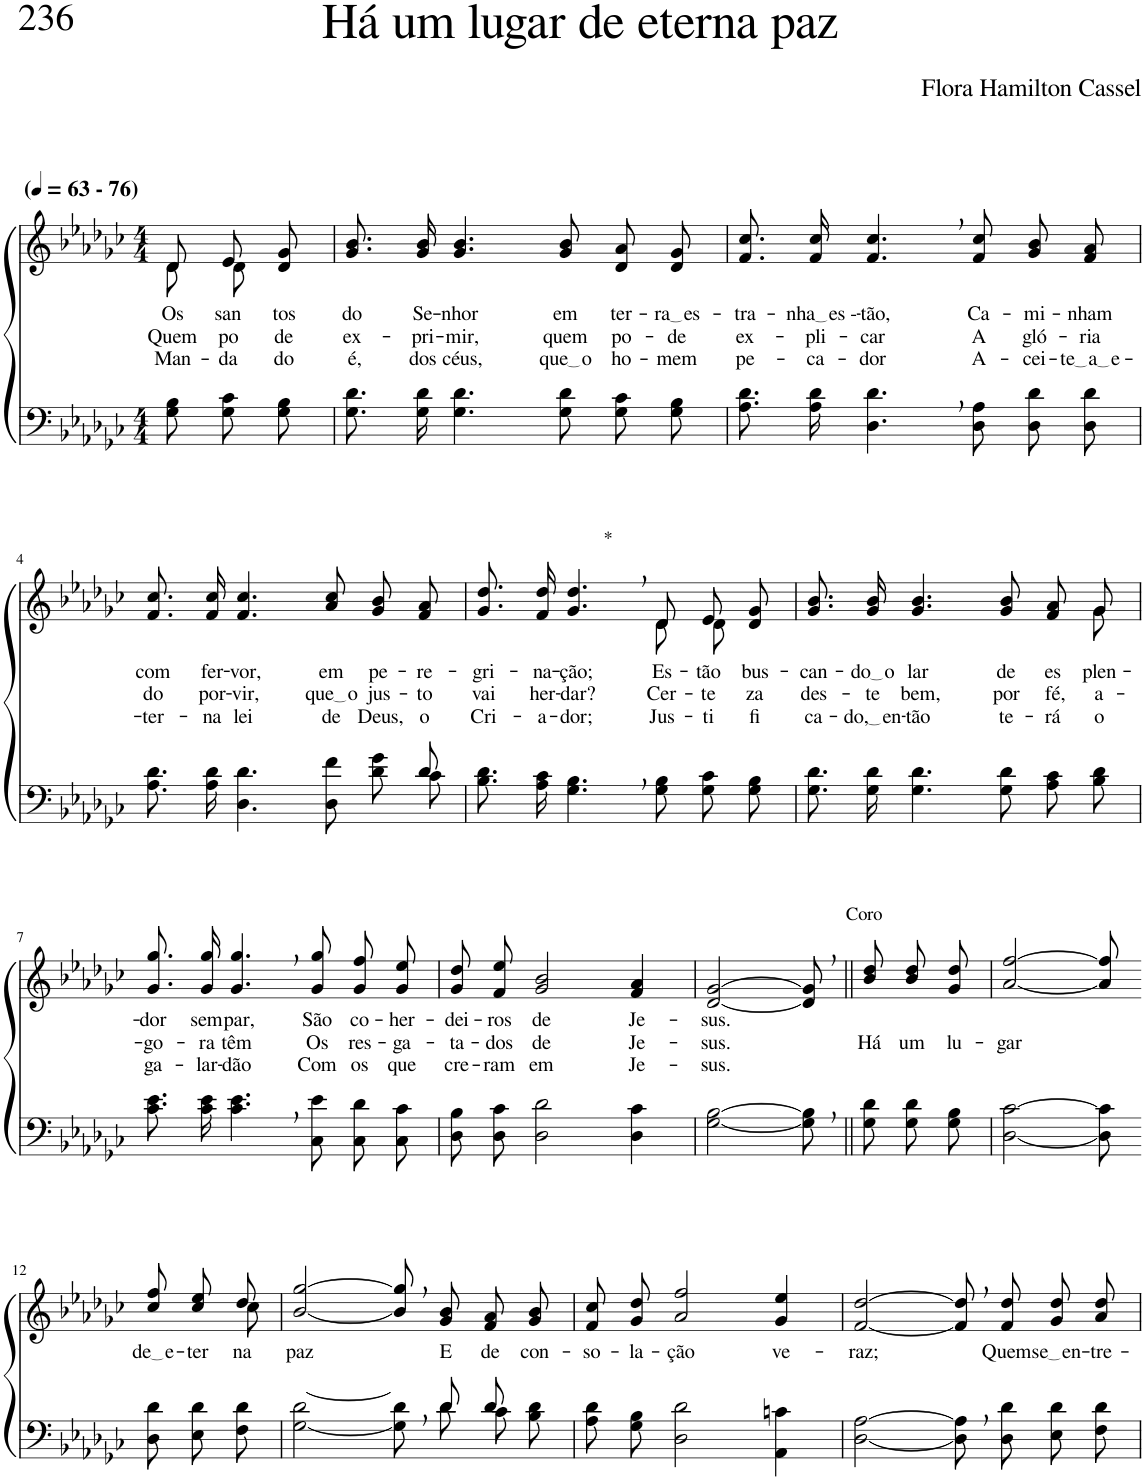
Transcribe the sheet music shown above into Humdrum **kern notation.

**kern	**kern	**text	**text	**text
*part2	*part1	*part1	*part1	*part1
*staff2	*staff1	*staff1	*staff1	*staff1
*I"Parte III e IV	*I"Parte I e II	*	*	*
*clefF4	*clefG2	*	*	*
*Trd2c3	*Trd2c3	*	*	*
*k[b-e-a-d-g-c-]	*k[b-e-a-d-g-c-]	*	*	*
*M4/4	*M4/4	*	*	*
*MM63	*MM63	*	*	*
=1	=1	=1	=1	=1
*	*^	*	*	*
!	!LO:TX:a:B:t=(	!	!	!	!
!	!LO:TX:a:B:t=- 76)	!	!	!	!
!	!	!	!LO:LY:b	!LO:LY:b	!LO:LY:b
8G-\ 8B-\	8d-/	8d-\	Os	Quem	Man-
!	!	!	!LO:LY:b	!LO:LY:b	!LO:LY:b
8G-\ 8c-\L	8e-/L	8d-\	san-	po-	-da-
!	!	!	!LO:LY:b	!LO:LY:b	!LO:LY:b
8G-\ 8B-\J	8d-/ 8g-/J	8ryy	-tos	-de	-do
=2	=2	=2	=2	=2	=2
!	!	!	!LO:LY:b	!LO:LY:b	!LO:LY:b
*	*v	*v	*	*	*
8.G-\ 8.d-\L	8.g-/ 8.b-/L	do	ex-	é,
!	!	!LO:LY:b	!LO:LY:b	!LO:LY:b
16G-\ 16d-\Jk	16g-/ 16b-/Jk	Se-	-pri-	dos
!	!	!LO:LY:b	!LO:LY:b	!LO:LY:b
4.G-\ 4.d-\	4.g-/ 4.b-/	-nhor	-mir,	céus,
!	!	!LO:LY:b	!LO:LY:b	!LO:LY:b
8G-\ 8d-\	8g-/ 8b-/	em	quem	que o
!	!	!LO:LY:b	!LO:LY:b	!LO:LY:b
8G-\ 8c-\L	8d-/ 8a-/L	ter-	po-	ho-
!	!	!LO:LY:b	!LO:LY:b	!LO:LY:b
8G-\ 8B-\J	8d-/ 8g-/J	ra es	-de	-mem
=3	=3	=3	=3	=3
!	!	!LO:LY:b	!LO:LY:b	!LO:LY:b
8.A-\ 8.d-\L	8.f/ 8.cc-/L	-tra-	ex-	pe-
!	!	!LO:LY:b	!LO:LY:b	!LO:LY:b
16A-\ 16d-\Jk	16f/ 16cc-/Jk	nha es -	-pli-	-ca-
!	!	!LO:LY:b	!LO:LY:b	!LO:LY:b
4.D-\, 4.d-\,	4.f/, 4.cc-/,	-tão,	-car	-dor
!	!	!LO:LY:b	!LO:LY:b	!LO:LY:b
8D-\ 8A-\	8f/ 8cc-/	Ca-	A	A-
!	!	!LO:LY:b	!LO:LY:b	!LO:LY:b
8D-\ 8d-\L	8g-/ 8b-/L	-mi-	gló-	-cei-
!	!	!LO:LY:b	!LO:LY:b	!LO:LY:b
8D-\ 8d-\J	8f/ 8a-/J	-nham	-ria	te a e
!!LO:LB:g=z
=4	=4	=4	=4	=4
*^	*	*	*	*
!	!	!	!LO:LY:b	!LO:LY:b	!LO:LY:b
2..ryy	8.A-\ 8.d-\L	8.f/ 8.cc-/L	com	do	-ter-
!	!	!	!LO:LY:b	!LO:LY:b	!LO:LY:b
.	16A-\ 16d-\Jk	16f/ 16cc-/Jk	fer-	por-	-na
!	!	!	!LO:LY:b	!LO:LY:b	!LO:LY:b
.	4.D-\ 4.d-\	4.f/ 4.cc-/	-vor,	-vir,	lei
!	!	!	!LO:LY:b	!LO:LY:b	!LO:LY:b
.	8D-\ 8f\	8a-/ 8cc-/	em	que o	de
!	!	!	!LO:LY:b	!LO:LY:b	!LO:LY:b
.	8d-\ 8g-\L	8g-/ 8b-/L	pe-	jus-	Deus,
!	!	!	!LO:LY:b	!LO:LY:b	!LO:LY:b
8d-/	8c-\J	8f/ 8a-/J	-re-	-to	o
=5	=5	=5	=5	=5	=5
!	!	!	!LO:LY:b	!LO:LY:b	!LO:LY:b
*v	*v	*^	*	*	*
8.B-\ 8.d-\L	8.g-\ 8.dd-\L	8ryy	-gri-	vai	Cri-
!	!	!	!LO:LY:b	!LO:LY:b	!LO:LY:b
*	*v	*v	*	*	*
16A-\ 16c-\Jk	16f\ 16dd-\Jk	-na-	her-	-a-
!	!LO:TX:a:t=*	!	!	!
!	!	!LO:LY:b	!LO:LY:b	!LO:LY:b
4.G-\, 4.B-\,	4.g-/, 4.dd-/,	-ção;	-dar?	-dor;
*	*^	*	*	*
!	!	!	!LO:LY:b	!LO:LY:b	!LO:LY:b
8G-\ 8B-\	8d-/	8d-\L	Es-	Cer-	Jus-
!	!	!	!LO:LY:b	!LO:LY:b	!LO:LY:b
8G-\ 8c-\L	8e-/L	8d-\J	-tão	-te-	-ti-
!	!	!	!LO:LY:b	!LO:LY:b	!LO:LY:b
8G-\ 8B-\J	8d-/ 8g-/J	8ryy	bus-	-za	-fi
=6	=6	=6	=6	=6	=6
!	!	!	!LO:LY:b	!LO:LY:b	!LO:LY:b
8.G-\ 8.d-\L	8.g-/ 8.b-/L	2..ryy	-can-	des-	ca-
!	!	!	!LO:LY:b	!LO:LY:b	!LO:LY:b
16G-\ 16d-\Jk	16g-/ 16b-/Jk	.	do o	-te	do, en
!	!	!	!LO:LY:b	!LO:LY:b	!LO:LY:b
4.G-\ 4.d-\	4.g-/ 4.b-/	.	lar	bem,	-tão
!	!	!	!LO:LY:b	!LO:LY:b	!LO:LY:b
8G-\ 8d-\	8g-/ 8b-/	.	de	por	te-
!	!	!	!LO:LY:b	!LO:LY:b	!LO:LY:b
8A-\ 8c-\L	8f/ 8a-/L	.	es-	fé,	-rá
!	!	!	!LO:LY:b	!LO:LY:b	!LO:LY:b
8B-\ 8d-\J	8g-/J	8g-\	-plen-	a-	o
!!LO:LB:g=z
=7	=7	=7	=7	=7	=7
!	!	!	!LO:LY:b	!LO:LY:b	!LO:LY:b
*	*v	*v	*	*	*
8.c-\ 8.e-\L	8.g-\ 8.gg-\L	-dor	-go-	ga-
!	!	!LO:LY:b	!LO:LY:b	!LO:LY:b
16c-\ 16e-\Jk	16g-\ 16gg-\Jk	sem	-ra	-lar-
!	!	!LO:LY:b	!LO:LY:b	!LO:LY:b
4.c-\, 4.e-\,	4.g-/, 4.gg-/,	par,	têm	-dão
!	!	!LO:LY:b	!LO:LY:b	!LO:LY:b
8C-\ 8e-\	8g-/ 8gg-/	São	Os	Com
!	!	!LO:LY:b	!LO:LY:b	!LO:LY:b
8C-\ 8d-\L	8g-\ 8ff\L	co-	res-	os
!	!	!LO:LY:b	!LO:LY:b	!LO:LY:b
8C-\ 8c-\J	8g-\ 8ee-\J	-her-	-ga-	que
=8	=8	=8	=8	=8
!	!	!LO:LY:b	!LO:LY:b	!LO:LY:b
8D-\ 8B-\L	8g-\ 8dd-\L	-dei-	-ta-	cre-
!	!	!LO:LY:b	!LO:LY:b	!LO:LY:b
8D-\ 8c-\J	8f\ 8ee-\J	-ros	-dos	-ram
!	!	!LO:LY:b	!LO:LY:b	!LO:LY:b
2D-\ 2d-\	2g-/ 2b-/	de	de	em
!	!	!LO:LY:b	!LO:LY:b	!LO:LY:b
4D-\ 4c-\	4f/ 4a-/	Je-	Je-	Je-
=9	=9	=9	=9	=9
!	!	!LO:LY:b	!LO:LY:b	!LO:LY:b
[2G-\ [2B-\	[2d-/ [2g-/	-sus.	-sus.	-sus.
!	!LO:TX:a:t=Coro	!	!	!
8G-\], 8B-\],	8d-/], 8g-/],	.	.	.
=10||	=10||	=10||	=10||	=10||
!	!	!	!LO:LY:b	!
8G-\ 8d-\	8b-/ 8dd-/	.	Há	.
!	!	!	!LO:LY:b	!
8G-\ 8d-\L	8b-\ 8dd-\L	.	um	.
!	!	!	!LO:LY:b	!
8G-\ 8B-\J	8g-\ 8dd-\J	.	lu-	.
=11	=11	=11	=11	=11
!	!	!	!LO:LY:b	!
[2D-\ [2c-\	[2a-/ [2ff/	.	-gar	.
8D-\] 8c-\]	8a-/] 8ff/]	.	.	.
!!LO:LB:g=z
=12-	=12-	=12-	=12-	=12-
!	!	!LO:LY:b	!	!
*	*^	*	*	*
8D-\ 8d-\	8cc-/ 8ff/	4ryy	de e	.	.
!	!	!	!LO:LY:b	!	!
8E-\ 8d-\L	8cc-\ 8ee-\L	.	-ter-	.	.
!	!	!	!LO:LY:b	!	!
8F\ 8d-\J	8dd-\J	8cc-\	-na	.	.
=13	=13	=13	=13	=13	=13
*^	*	*	*	*	*
!	!	!	!	!LO:LY:b	!	!
*	*	*v	*v	*	*	*
2ryy	[2G-\ [2d-\	[2b-/ [2gg-/	paz	.	.
8ryy	8G-]\ 8d-]\L	8b-],\ 8gg-],\L	.	.	.
!	!	!	!LO:LY:b	!	!
8d-/	8d-\J	8g-\ 8b-\J	E	.	.
!	!	!	!LO:LY:b	!	!
8d-/	8c-\L	8f/ 8a-/L	de	.	.
!	!	!	!LO:LY:b	!	!
8ryy	8B-\ 8d-\J	8g-/ 8b-/J	con-	.	.
=14	=14	=14	=14	=14	=14
!	!	!	!LO:LY:b	!	!
*v	*v	*	*	*	*
8A-\ 8d-\L	8f/ 8cc-/L	-so-	.	.
!	!	!LO:LY:b	!	!
8G-\ 8B-\J	8g-/ 8dd-/J	-la-	.	.
!	!	!LO:LY:b	!	!
2D-\ 2d-\	2a-/ 2ff/	-ção	.	.
!	!	!LO:LY:b	!	!
4AA-\ 4cn\	4g-/ 4ee-/	ve-	.	.
=15	=15	=15	=15	=15
!	!	!LO:LY:b	!	!
[2D-\ [2A-\	[2f/ [2dd-/	-raz;	.	.
8D-],\ 8A-],\L	8f],/ 8dd-],/L	.	.	.
!	!	!LO:LY:b	!	!
8D-\ 8d-\J	8f/ 8dd-/J	Quem	.	.
!	!	!LO:LY:b	!	!
8E-\ 8d-\L	8g-\ 8dd-\L	se en	.	.
!	!	!LO:LY:b	!	!
8F\ 8d-\J	8a-\ 8dd-\J	-tre-	.	.
=	=	=	=	=
*-	*-	*-	*-	*-
